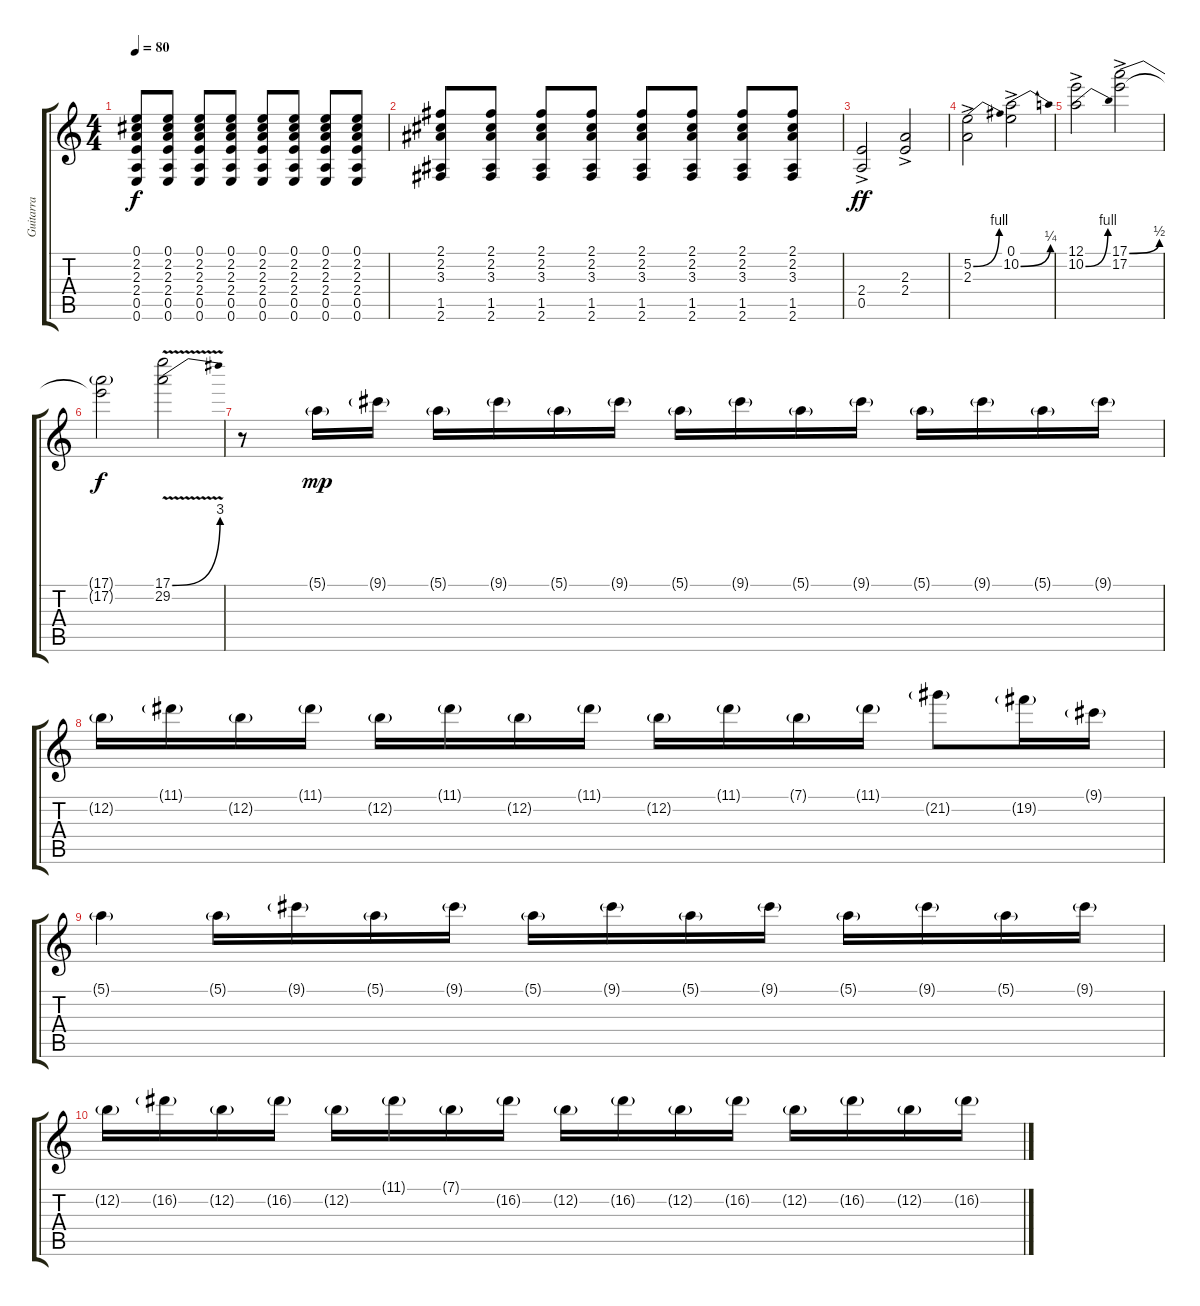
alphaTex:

\track ("Guitarra" "Guitarra") {instrument distortionguitar}
\staff {score tabs}
\tuning (E4 B3 G3 D3 A2 E2) {hide}
\ts (4 4)
\tempo 80
\clef g2
\ks c
(0.1 2.2 2.3 2.4 0.5 0.6).8{dy f} (0.1 2.2 2.3 2.4 0.5 0.6).8 (0.1 2.2 2.3 2.4 0.5 0.6).8 (0.1 2.2 2.3 2.4 0.5 0.6).8 (0.1 2.2 2.3 2.4 0.5 0.6).8 (0.1 2.2 2.3 2.4 0.5 0.6).8 (0.1 2.2 2.3 2.4 0.5 0.6).8 (0.1 2.2 2.3 2.4 0.5 0.6).8 |
(2.1 2.2 3.3 1.5 2.6).8 (2.1 2.2 3.3 1.5 2.6).8 (2.1 2.2 3.3 1.5 2.6).8 (2.1 2.2 3.3 1.5 2.6).8 (2.1 2.2 3.3 1.5 2.6).8 (2.1 2.2 3.3 1.5 2.6).8 (2.1 2.2 3.3 1.5 2.6).8 (2.1 2.2 3.3 1.5 2.6).8 |
(2.4{ac} 0.5).2{dy ff} (2.3{ac} 2.4).2 |
(5.2{be (bend 0 0 60 4) ac} 2.3).2 (0.1 10.2{be (bend 0 0 60 1) ac}).2 |
(12.1{ac} 10.2{be (bend 0 0 60 4)}).2 (17.1{be (bend 0 0 60 2) ac} 17.2).2 |
(17.1{t} 17.2{t}).2{dy f} (17.1{be (bend 0 0 60 12) v} 29.2).2 |
r.8 5.1{g}.16{dy mp} 9.1{g}.16 5.1{g}.16 9.1{g}.16 5.1{g}.16 9.1{g}.16 5.1{g}.16 9.1{g}.16 5.1{g}.16 9.1{g}.16 5.1{g}.16 9.1{g}.16 5.1{g}.16 9.1{g}.16 |
12.2{g}.16 11.1{g}.16 12.2{g}.16 11.1{g}.16 12.2{g}.16 11.1{g}.16 12.2{g}.16 11.1{g}.16 12.2{g}.16 11.1{g}.16 7.1{g}.16 11.1{g}.16 21.2{g}.8 19.2{g}.16 9.1{g}.16 |
5.1{g}.4 5.1{g}.16 9.1{g}.16 5.1{g}.16 9.1{g}.16 5.1{g}.16 9.1{g}.16 5.1{g}.16 9.1{g}.16 5.1{g}.16 9.1{g}.16 5.1{g}.16 9.1{g}.16 |
12.2{g}.16 16.2{g}.16 12.2{g}.16 16.2{g}.16 12.2{g}.16 11.1{g}.16 7.1{g}.16 16.2{g}.16 12.2{g}.16 16.2{g}.16 12.2{g}.16 16.2{g}.16 12.2{g}.16 16.2{g}.16 12.2{g}.16 16.2{g}.16
